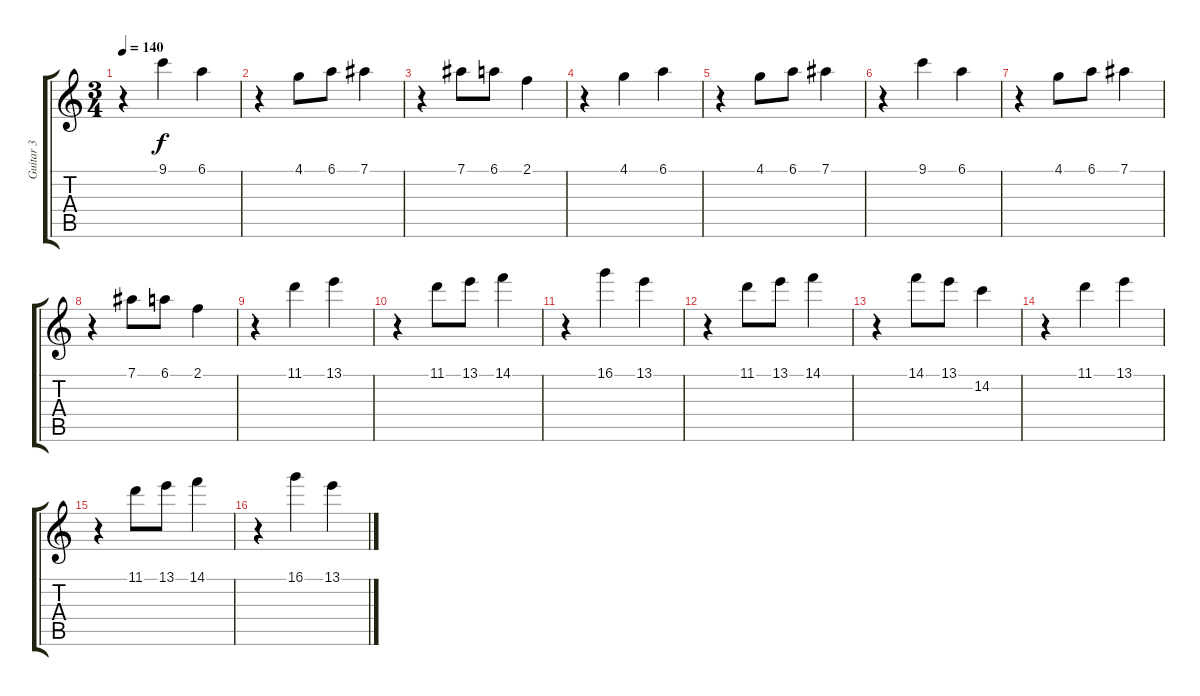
\track ("Guitar 3" "Guitar 3") {instrument distortionguitar}
\staff {score tabs}
\tuning (Eb4 Bb3 Gb3 Db3 Ab2 Eb2) {hide}
\ts (3 4)
\tempo 140
\clef g2
\ks c
r.4{dy f} 9.1.4 6.1.4 |
r.4 4.1.8 6.1.8 7.1.4 |
r.4 7.1.8 6.1.8 2.1.4 |
r.4 4.1.4 6.1.4 |
r.4 4.1.8 6.1.8 7.1.4 |
r.4 9.1.4 6.1.4 |
r.4 4.1.8 6.1.8 7.1.4 |
r.4 7.1.8 6.1.8 2.1.4 |
r.4 11.1.4 13.1.4 |
r.4 11.1.8 13.1.8 14.1.4 |
r.4 16.1.4 13.1.4 |
r.4 11.1.8 13.1.8 14.1.4 |
r.4 14.1.8 13.1.8 14.2.4 |
r.4 11.1.4 13.1.4 |
r.4 11.1.8 13.1.8 14.1.4 |
r.4 16.1.4 13.1.4
